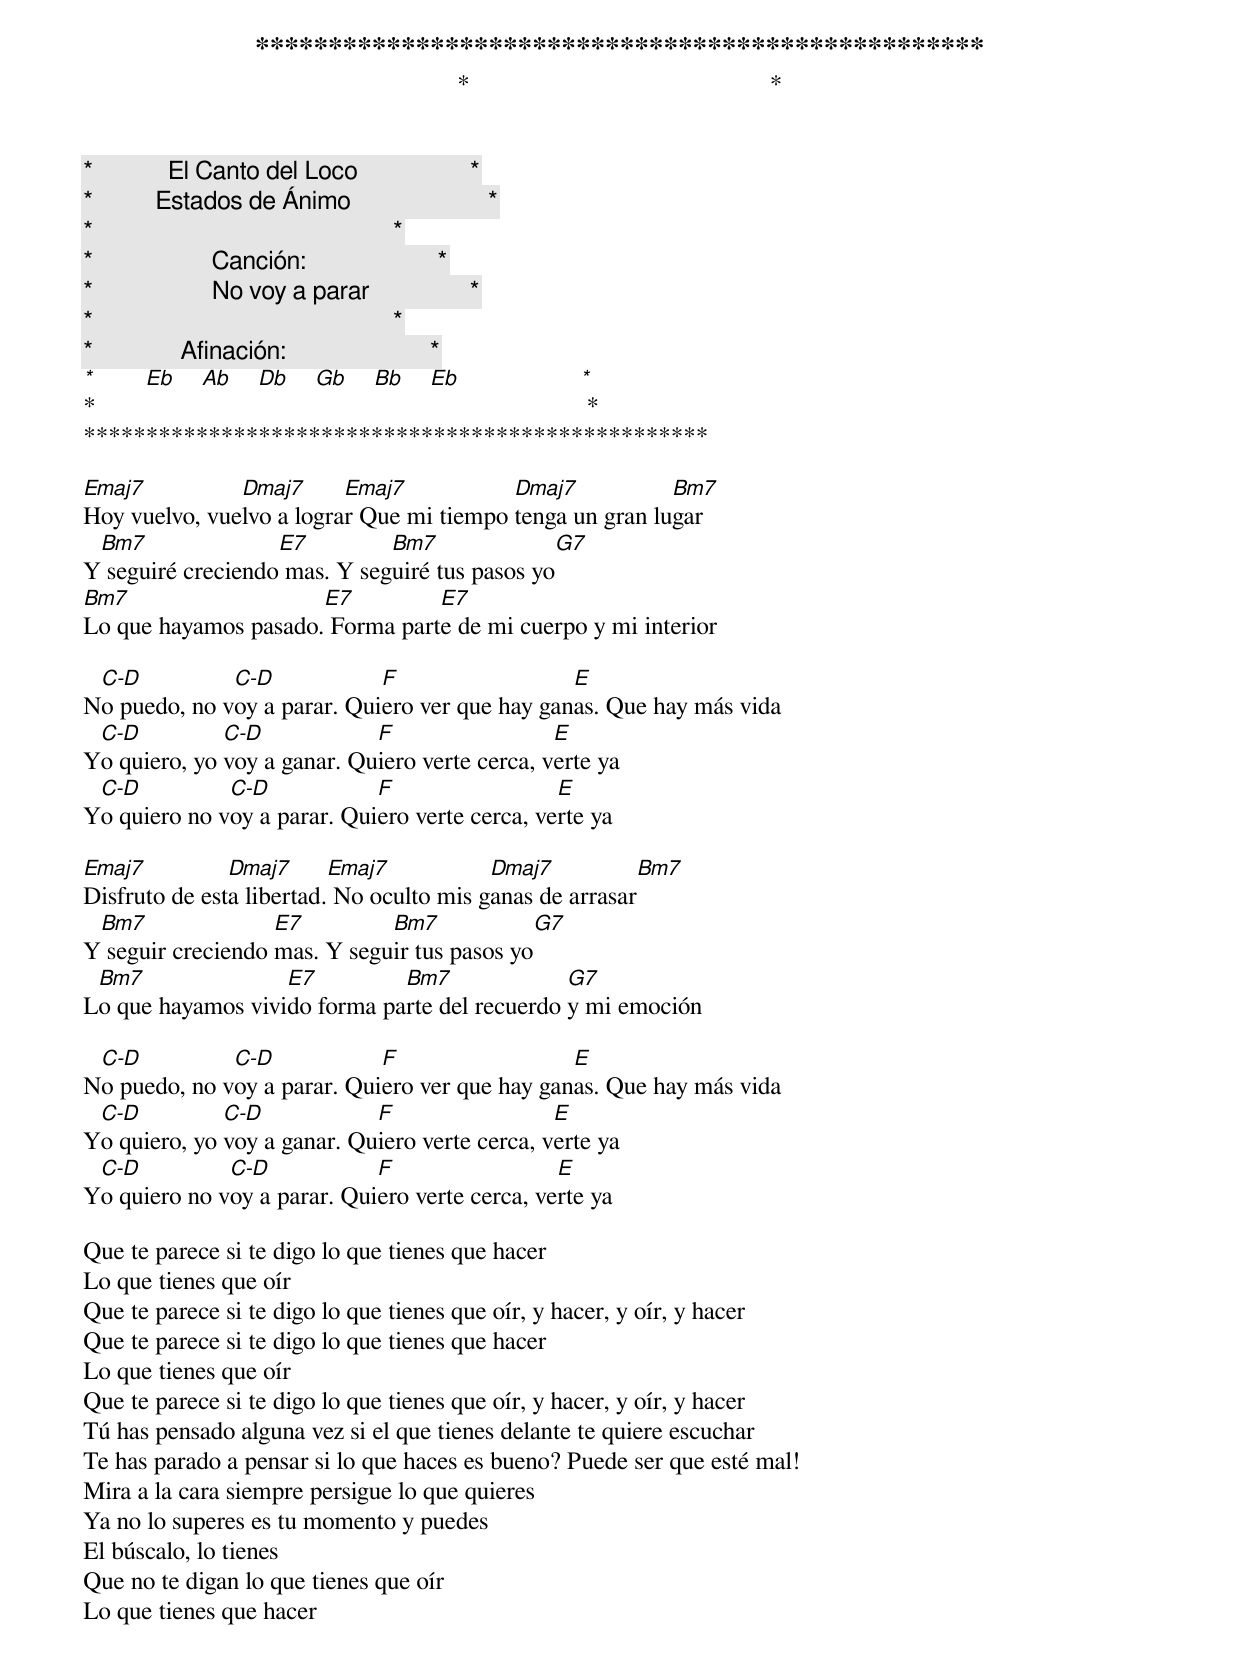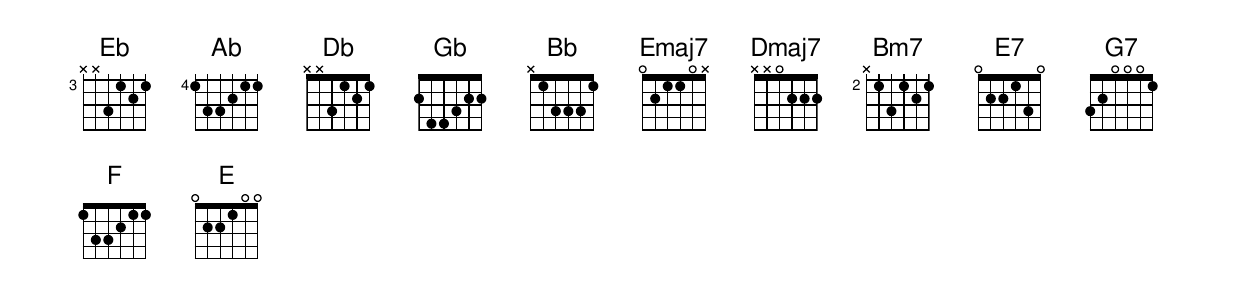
**************************************************
*                                                *
*            El Canto del Loco                  *
*          Estados de Ánimo                      *
*                                                *
*                   Canción:                     *
*                   No voy a parar                *
*                                                *
*              Afinación:                       *
*        Eb  Ab  Db  Gb  Bb  Eb                 *
*                                                *
**************************************************

Emaj7          Dmaj7      Emaj7           Dmaj7           Bm7
Hoy vuelvo, vuelvo a lograr Que mi tiempo tenga un gran lugar
 Bm7               E7         Bm7              G7
Y seguiré creciendo mas. Y seguiré tus pasos yo
Bm7                   E7         E7
Lo que hayamos pasado. Forma parte de mi cuerpo y mi interior

 C-D          C-D            F                  E
No puedo, no voy a parar. Quiero ver que hay ganas. Que hay más vida
 C-D          C-D            F                  E
Yo quiero, yo voy a ganar. Quiero verte cerca, verte ya
 C-D          C-D            F                  E
Yo quiero no voy a parar. Quiero verte cerca, verte ya

Emaj7          Dmaj7      Emaj7           Dmaj7           Bm7
Disfruto de esta libertad. No oculto mis ganas de arrasar
 Bm7               E7         Bm7              G7
Y seguir creciendo mas. Y seguir tus pasos yo
 Bm7               E7         Bm7              G7
Lo que hayamos vivido forma parte del recuerdo y mi emoción

 C-D          C-D            F                  E
No puedo, no voy a parar. Quiero ver que hay ganas. Que hay más vida
 C-D          C-D            F                  E
Yo quiero, yo voy a ganar. Quiero verte cerca, verte ya
 C-D          C-D            F                  E
Yo quiero no voy a parar. Quiero verte cerca, verte ya

Que te parece si te digo lo que tienes que hacer
Lo que tienes que oír
Que te parece si te digo lo que tienes que oír, y hacer, y oír, y hacer
Que te parece si te digo lo que tienes que hacer
Lo que tienes que oír
Que te parece si te digo lo que tienes que oír, y hacer, y oír, y hacer
Tú has pensado alguna vez si el que tienes delante te quiere escuchar
Te has parado a pensar si lo que haces es bueno? Puede ser que esté mal!
Mira a la cara siempre persigue lo que quieres
Ya no lo superes es tu momento y puedes
El búscalo, lo tienes
Que no te digan lo que tienes que oír
Lo que tienes que hacer
